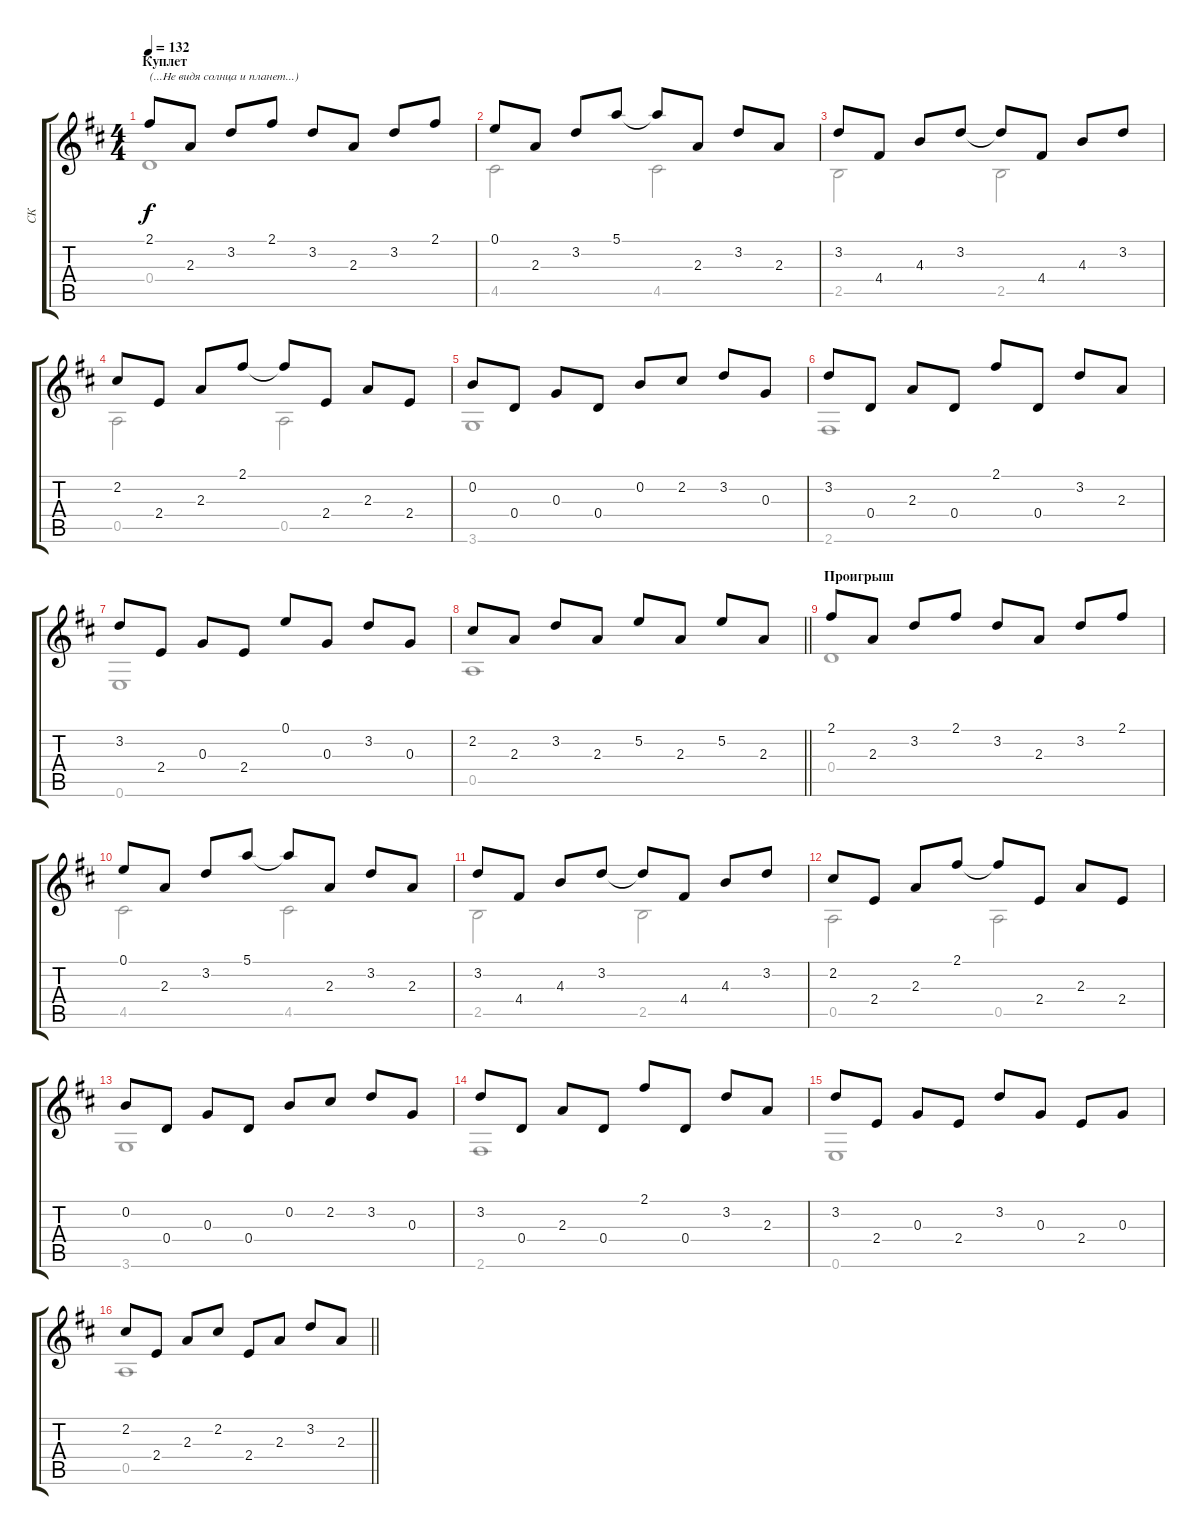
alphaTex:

\track ("СК" "СК") {instrument acousticguitarsteel}
\staff {score tabs}
\tuning (E4 B3 G3 D3 A2 E2) {hide}
\voice
\ts (4 4)
\section ("" "Куплет")
\tempo 132
\clef g2
\ks d
2.1.8{txt "(...Не видя солнца и планет...)" dy f} 2.3.8 3.2.8 2.1.8 3.2.8 2.3.8 3.2.8 2.1.8 |
0.1.8 2.3.8 3.2.8 5.1.8 5.1{t}.8 2.3.8 3.2.8 2.3.8 |
3.2.8 4.4.8 4.3.8 3.2.8 3.2{t}.8 4.4.8 4.3.8 3.2.8 |
2.2.8 2.4.8 2.3.8 2.1.8 2.1{t}.8 2.4.8 2.3.8 2.4.8 |
0.2.8 0.4.8 0.3.8 0.4.8 0.2.8 2.2.8 3.2.8 0.3.8 |
3.2.8 0.4.8 2.3.8 0.4.8 2.1.8 0.4.8 3.2.8 2.3.8 |
3.2.8 2.4.8 0.3.8 2.4.8 0.1.8 0.3.8 3.2.8 0.3.8 |
\barLineRight lightlight
2.2.8 2.3.8 3.2.8 2.3.8 5.2.8 2.3.8 5.2.8 2.3.8 |
\section ("" "Проигрыш")
2.1.8 2.3.8 3.2.8 2.1.8 3.2.8 2.3.8 3.2.8 2.1.8 |
0.1.8 2.3.8 3.2.8 5.1.8 5.1{t}.8 2.3.8 3.2.8 2.3.8 |
3.2.8 4.4.8 4.3.8 3.2.8 3.2{t}.8 4.4.8 4.3.8 3.2.8 |
2.2.8 2.4.8 2.3.8 2.1.8 2.1{t}.8 2.4.8 2.3.8 2.4.8 |
0.2.8 0.4.8 0.3.8 0.4.8 0.2.8 2.2.8 3.2.8 0.3.8 |
3.2.8 0.4.8 2.3.8 0.4.8 2.1.8 0.4.8 3.2.8 2.3.8 |
3.2.8 2.4.8 0.3.8 2.4.8 3.2.8 0.3.8 2.4.8 0.3.8 |
\barLineRight lightlight
2.2.8 2.4.8 2.3.8 2.2.8 2.4.8 2.3.8 3.2.8 2.3.8
\voice
\clef g2
\ottava regular
\simile none
\ks d
0.4.1{dy f} |
4.5.2 4.5.2 |
2.5.2 2.5.2 |
0.5.2 0.5.2 |
3.6.1 |
2.6.1 |
0.6.1 |
\barLineRight lightlight
0.5.1 |
0.4.1 |
4.5.2 4.5.2 |
2.5.2 2.5.2 |
0.5.2 0.5.2 |
3.6.1 |
2.6.1 |
0.6.1 |
\barLineRight lightlight
0.5.1
